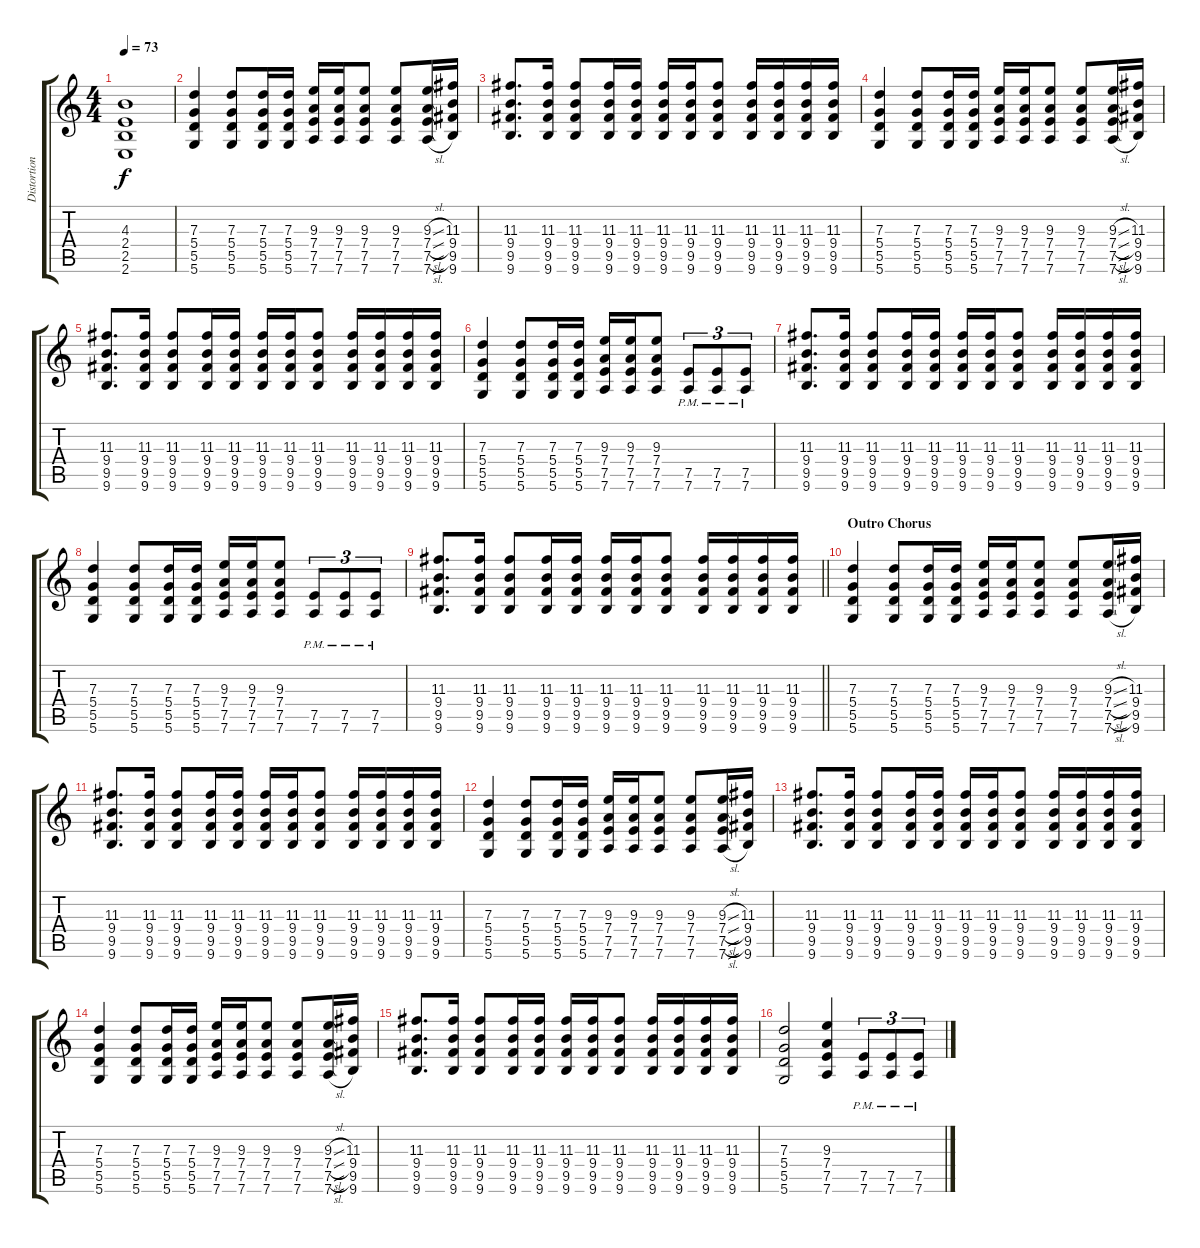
\track ("Distortion R" "Distortion") {instrument distortionguitar}
\staff {score tabs}
\tuning (E4 B3 G3 D3 A2 D2) {hide}
\ts (4 4)
\tempo 73
\clef g2
\ks c
(4.3 2.4 2.5 2.6).1{dy f volume 5} |
(7.3 5.4 5.5 5.6).4{volume 10} (7.3 5.4 5.5 5.6).8 (7.3 5.4 5.5 5.6).16 (7.3 5.4 5.5 5.6).16 (9.3 7.4 7.5 7.6).16 (9.3 7.4 7.5 7.6).16 (9.3 7.4 7.5 7.6).8 (9.3 7.4 7.5 7.6).8 (9.3{sl} 7.4{sl} 7.5{sl} 7.6{sl}).16 (11.3 9.4 9.5 9.6).16 |
(11.3 9.4 9.5 9.6).8{d} (11.3 9.4 9.5 9.6).16 (11.3 9.4 9.5 9.6).8 (11.3 9.4 9.5 9.6).16 (11.3 9.4 9.5 9.6).16 (11.3 9.4 9.5 9.6).16 (11.3 9.4 9.5 9.6).16 (11.3 9.4 9.5 9.6).8 (11.3 9.4 9.5 9.6).16 (11.3 9.4 9.5 9.6).16 (11.3 9.4 9.5 9.6).16 (11.3 9.4 9.5 9.6).16 |
(7.3 5.4 5.5 5.6).4 (7.3 5.4 5.5 5.6).8 (7.3 5.4 5.5 5.6).16 (7.3 5.4 5.5 5.6).16 (9.3 7.4 7.5 7.6).16 (9.3 7.4 7.5 7.6).16 (9.3 7.4 7.5 7.6).8 (9.3 7.4 7.5 7.6).8 (9.3{sl} 7.4{sl} 7.5{sl} 7.6{sl}).16 (11.3 9.4 9.5 9.6).16 |
(11.3 9.4 9.5 9.6).8{d} (11.3 9.4 9.5 9.6).16 (11.3 9.4 9.5 9.6).8 (11.3 9.4 9.5 9.6).16 (11.3 9.4 9.5 9.6).16 (11.3 9.4 9.5 9.6).16 (11.3 9.4 9.5 9.6).16 (11.3 9.4 9.5 9.6).8 (11.3 9.4 9.5 9.6).16 (11.3 9.4 9.5 9.6).16 (11.3 9.4 9.5 9.6).16 (11.3 9.4 9.5 9.6).16 |
(7.3 5.4 5.5 5.6).4 (7.3 5.4 5.5 5.6).8 (7.3 5.4 5.5 5.6).16 (7.3 5.4 5.5 5.6).16 (9.3 7.4 7.5 7.6).16 (9.3 7.4 7.5 7.6).16 (9.3 7.4 7.5 7.6).8 (7.5{pm} 7.6{pm}).8{tu (3 2)} (7.5{pm} 7.6{pm}).8{tu (3 2)} (7.5{pm} 7.6{pm}).8{tu (3 2)} |
(11.3 9.4 9.5 9.6).8{d} (11.3 9.4 9.5 9.6).16 (11.3 9.4 9.5 9.6).8 (11.3 9.4 9.5 9.6).16 (11.3 9.4 9.5 9.6).16 (11.3 9.4 9.5 9.6).16 (11.3 9.4 9.5 9.6).16 (11.3 9.4 9.5 9.6).8 (11.3 9.4 9.5 9.6).16 (11.3 9.4 9.5 9.6).16 (11.3 9.4 9.5 9.6).16 (11.3 9.4 9.5 9.6).16 |
(7.3 5.4 5.5 5.6).4 (7.3 5.4 5.5 5.6).8 (7.3 5.4 5.5 5.6).16 (7.3 5.4 5.5 5.6).16 (9.3 7.4 7.5 7.6).16 (9.3 7.4 7.5 7.6).16 (9.3 7.4 7.5 7.6).8 (7.5{pm} 7.6{pm}).8{tu (3 2)} (7.5{pm} 7.6{pm}).8{tu (3 2)} (7.5{pm} 7.6{pm}).8{tu (3 2)} |
\barLineRight lightlight
(11.3 9.4 9.5 9.6).8{d} (11.3 9.4 9.5 9.6).16 (11.3 9.4 9.5 9.6).8 (11.3 9.4 9.5 9.6).16 (11.3 9.4 9.5 9.6).16 (11.3 9.4 9.5 9.6).16 (11.3 9.4 9.5 9.6).16 (11.3 9.4 9.5 9.6).8 (11.3 9.4 9.5 9.6).16 (11.3 9.4 9.5 9.6).16 (11.3 9.4 9.5 9.6).16 (11.3 9.4 9.5 9.6).16 |
\section ("" "Outro Chorus")
(7.3 5.4 5.5 5.6).4 (7.3 5.4 5.5 5.6).8 (7.3 5.4 5.5 5.6).16 (7.3 5.4 5.5 5.6).16 (9.3 7.4 7.5 7.6).16 (9.3 7.4 7.5 7.6).16 (9.3 7.4 7.5 7.6).8 (9.3 7.4 7.5 7.6).8 (9.3{sl} 7.4{sl} 7.5{sl} 7.6{sl}).16 (11.3 9.4 9.5 9.6).16 |
(11.3 9.4 9.5 9.6).8{d} (11.3 9.4 9.5 9.6).16 (11.3 9.4 9.5 9.6).8 (11.3 9.4 9.5 9.6).16 (11.3 9.4 9.5 9.6).16 (11.3 9.4 9.5 9.6).16 (11.3 9.4 9.5 9.6).16 (11.3 9.4 9.5 9.6).8 (11.3 9.4 9.5 9.6).16 (11.3 9.4 9.5 9.6).16 (11.3 9.4 9.5 9.6).16 (11.3 9.4 9.5 9.6).16 |
(7.3 5.4 5.5 5.6).4 (7.3 5.4 5.5 5.6).8 (7.3 5.4 5.5 5.6).16 (7.3 5.4 5.5 5.6).16 (9.3 7.4 7.5 7.6).16 (9.3 7.4 7.5 7.6).16 (9.3 7.4 7.5 7.6).8 (9.3 7.4 7.5 7.6).8 (9.3{sl} 7.4{sl} 7.5{sl} 7.6{sl}).16 (11.3 9.4 9.5 9.6).16 |
(11.3 9.4 9.5 9.6).8{d} (11.3 9.4 9.5 9.6).16 (11.3 9.4 9.5 9.6).8 (11.3 9.4 9.5 9.6).16 (11.3 9.4 9.5 9.6).16 (11.3 9.4 9.5 9.6).16 (11.3 9.4 9.5 9.6).16 (11.3 9.4 9.5 9.6).8 (11.3 9.4 9.5 9.6).16 (11.3 9.4 9.5 9.6).16 (11.3 9.4 9.5 9.6).16 (11.3 9.4 9.5 9.6).16 |
(7.3 5.4 5.5 5.6).4 (7.3 5.4 5.5 5.6).8 (7.3 5.4 5.5 5.6).16 (7.3 5.4 5.5 5.6).16 (9.3 7.4 7.5 7.6).16 (9.3 7.4 7.5 7.6).16 (9.3 7.4 7.5 7.6).8 (9.3 7.4 7.5 7.6).8 (9.3{sl} 7.4{sl} 7.5{sl} 7.6{sl}).16 (11.3 9.4 9.5 9.6).16 |
(11.3 9.4 9.5 9.6).8{d} (11.3 9.4 9.5 9.6).16 (11.3 9.4 9.5 9.6).8 (11.3 9.4 9.5 9.6).16 (11.3 9.4 9.5 9.6).16 (11.3 9.4 9.5 9.6).16 (11.3 9.4 9.5 9.6).16 (11.3 9.4 9.5 9.6).8 (11.3 9.4 9.5 9.6).16 (11.3 9.4 9.5 9.6).16 (11.3 9.4 9.5 9.6).16 (11.3 9.4 9.5 9.6).16 |
(7.3 5.4 5.5 5.6).2 (9.3 7.4 7.5 7.6).4 (7.5{pm} 7.6{pm}).8{tu (3 2)} (7.5{pm} 7.6{pm}).8{tu (3 2)} (7.5{pm} 7.6{pm}).8{tu (3 2)}
